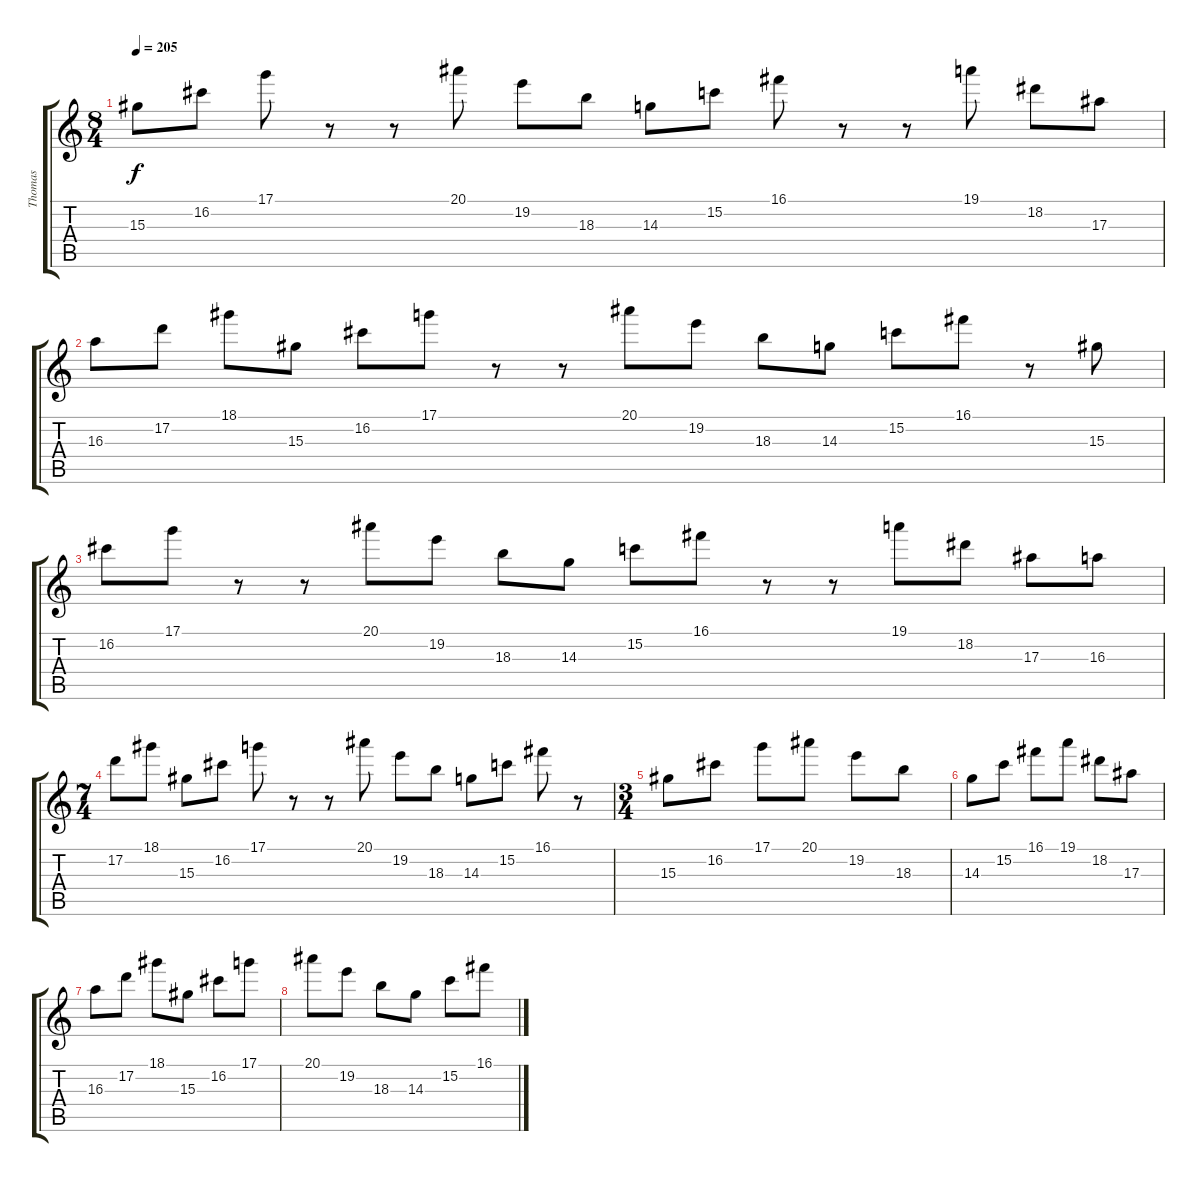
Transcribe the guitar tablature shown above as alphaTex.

\track ("Thomas" "Thomas") {instrument overdrivenguitar}
\staff {score tabs}
\tuning (D4 A3 F3 C3 G2 C2) {hide}
\ts (8 4)
\tempo 205
\clef g2
\ks c
15.3.8{dy f} 16.2.8 17.1.8 r.8 r.8 20.1.8 19.2.8 18.3.8 14.3.8 15.2.8 16.1.8 r.8 r.8 19.1.8 18.2.8 17.3.8 |
16.3.8 17.2.8 18.1.8 15.3.8 16.2.8 17.1.8 r.8 r.8 20.1.8 19.2.8 18.3.8 14.3.8 15.2.8 16.1.8 r.8 15.3.8 |
16.2.8 17.1.8 r.8 r.8 20.1.8 19.2.8 18.3.8 14.3.8 15.2.8 16.1.8 r.8 r.8 19.1.8 18.2.8 17.3.8 16.3.8 |
\ts (7 4)
17.2.8 18.1.8 15.3.8 16.2.8 17.1.8 r.8 r.8 20.1.8 19.2.8 18.3.8 14.3.8 15.2.8 16.1.8 r.8 |
\ts (3 4)
15.3.8 16.2.8 17.1.8 20.1.8 19.2.8 18.3.8 |
14.3.8 15.2.8 16.1.8 19.1.8 18.2.8 17.3.8 |
16.3.8 17.2.8 18.1.8 15.3.8 16.2.8 17.1.8 |
20.1.8 19.2.8 18.3.8 14.3.8 15.2.8 16.1.8
